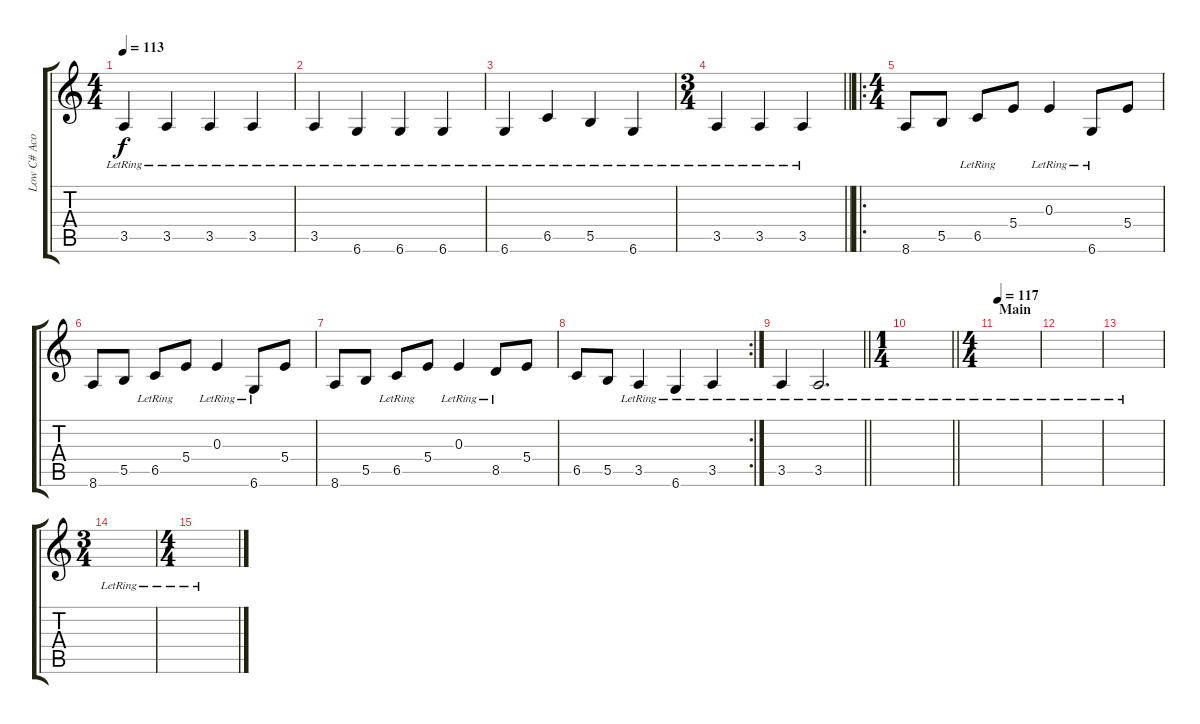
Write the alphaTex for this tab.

\track ("Low C# Acoustic" "Low C# Aco") {instrument acousticguitarnylon}
\staff {score tabs}
\tuning (Db4 Ab3 E3 B2 Gb2 Db2) {hide}
\ts (4 4)
\tempo 113
\clef g2
\ks c
3.5{lr}.4{dy f} 3.5{lr}.4 3.5{lr}.4 3.5{lr}.4 |
3.5{lr}.4 6.6{lr}.4 6.6{lr}.4 6.6{lr}.4 |
6.6{lr}.4 6.5{lr}.4 5.5{lr}.4 6.6{lr}.4 |
\ts (3 4)
\barLineRight lightlight
3.5{lr}.4 3.5{lr}.4 3.5{lr}.4 |
\ro
\ts (4 4)
\section ("" "")
8.6.8 5.5.8 6.5{lr}.8 5.4.8 0.3{lr}.4 6.6{lr}.8 5.4.8 |
8.6.8 5.5.8 6.5{lr}.8 5.4.8 0.3{lr}.4 6.6{lr}.8 5.4.8 |
8.6.8 5.5.8 6.5{lr}.8 5.4.8 0.3{lr}.4 8.5{lr}.8 5.4.8 |
\rc 2
6.5.8 5.5.8 3.5{lr}.4 6.6{lr}.4 3.5{lr}.4 |
\barLineRight lightlight
3.5{lr}.4 3.5{lr}.2{d} |
\ts (1 4)
\section ("" "")
\barLineRight lightlight
|
\ts (4 4)
\section ("" "Main")
\tempo 117
|
|
|
\ts (3 4)
|
\ts (4 4)
